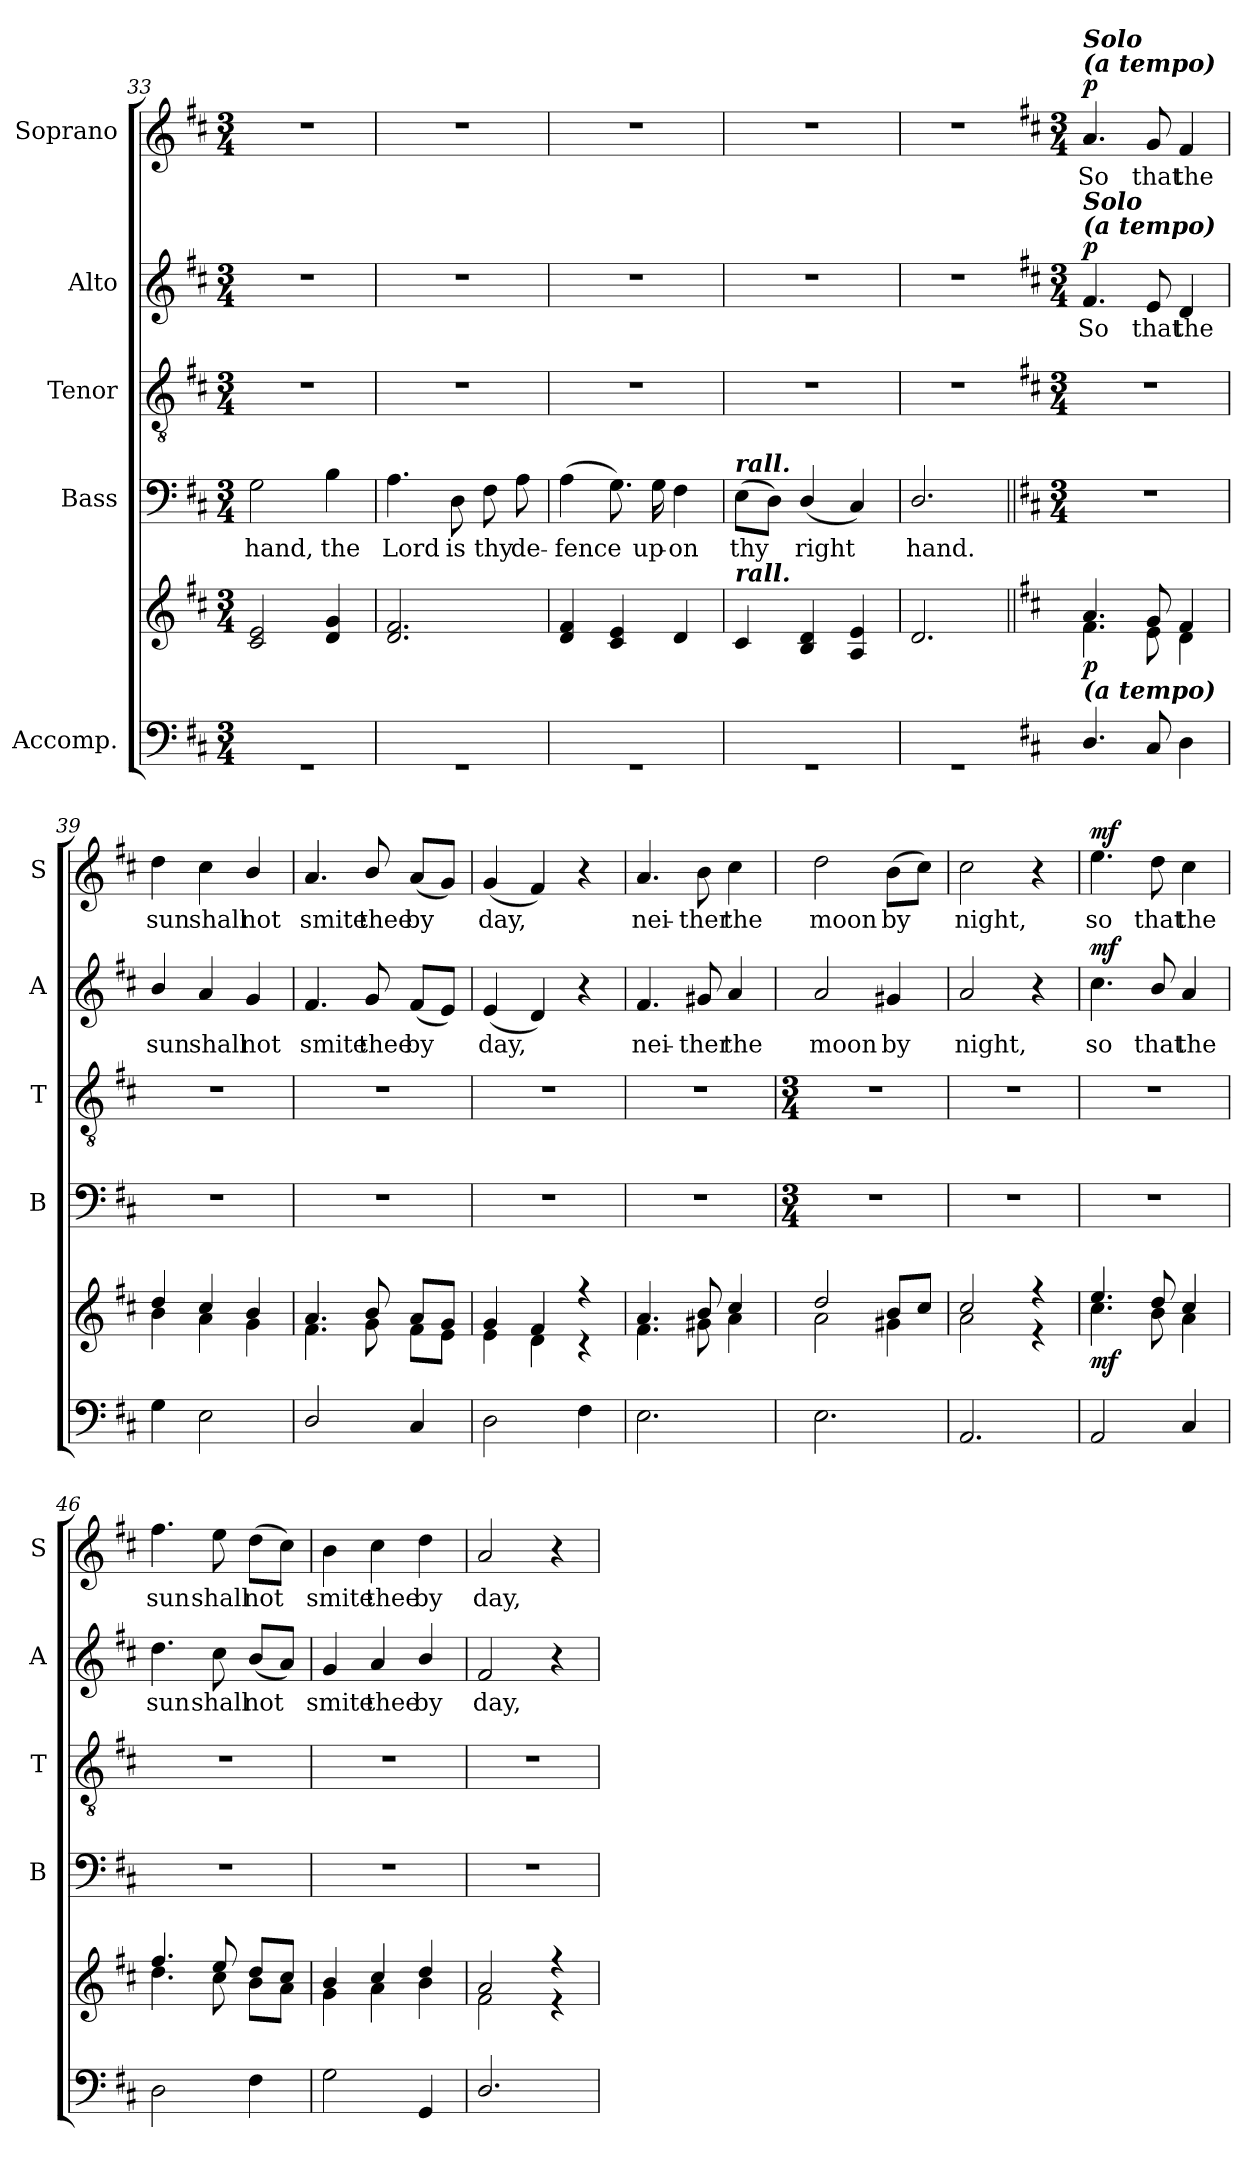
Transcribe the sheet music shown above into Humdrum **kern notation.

**kern	**kern	**dynam	**kern	**text	**kern	**kern	**text	**dynam	**kern	**text	**dynam
*part5	*part5	*part5	*part4	*part4	*part3	*part2	*part2	*part2	*part1	*part1	*part1
*staff6	*staff5	*staff5/6	*staff4	*staff4	*staff3	*staff2	*staff2	*staff2	*staff1	*staff1	*staff1
*I"Accomp.	*	*	*I"Bass	*	*I"Tenor	*I"Alto	*	*	*I"Soprano	*	*
*	*	*	*I'B	*	*I'T	*I'A	*	*	*I'S	*	*
!!LO:LB:g=z
*clefF4	*clefG2	*	*clefF4	*	*clefGv2	*clefG2	*	*	*clefG2	*	*
*k[f#c#]	*k[f#c#]	*	*k[f#c#]	*	*k[f#c#]	*k[f#c#]	*	*	*k[f#c#]	*	*
*D:	*D:	*	*D:	*	*D:	*D:	*	*	*D:	*	*
*M3/4	*M3/4	*	*M3/4	*	*M3/4	*M3/4	*	*	*M3/4	*	*
=33	=33	=33	=33	=33	=33	=33	=33	=33	=33	=33	=33
*^	*^	*	*	*	*	*	*	*	*	*	*
!LO:N:vis=1	!LO:N:vis=1	!	!LO:N:vis=1	!	!	!LO:LY:b	!	!	!	!	!	!	!
2.ryy	2.r	2c# 2e	2.ryy	.	2G	hand,	2.r	2.r	.	.	2.r	.	.
!	!	!	!	!	!	!LO:LY:b	!	!	!	!	!	!	!
.	.	4d/ 4g/	.	.	4B	the	.	.	.	.	.	.	.
=34	=34	=34	=34	=34	=34	=34	=34	=34	=34	=34	=34	=34	=34
!LO:N:vis=1	!LO:N:vis=1	!	!LO:N:vis=1	!	!	!LO:LY:b	!	!	!	!	!	!	!
2.ryy	2.r	2.d 2.f#	2.ryy	.	4.A	Lord	2.r	2.r	.	.	2.r	.	.
!	!	!	!	!	!	!LO:LY:b	!	!	!	!	!	!	!
.	.	.	.	.	8D	is	.	.	.	.	.	.	.
!	!	!	!	!	!	!LO:LY:b	!	!	!	!	!	!	!
.	.	.	.	.	8F#	thy	.	.	.	.	.	.	.
!	!	!	!	!	!	!LO:LY:b	!	!	!	!	!	!	!
.	.	.	.	.	8A	de-	.	.	.	.	.	.	.
=35	=35	=35	=35	=35	=35	=35	=35	=35	=35	=35	=35	=35	=35
!LO:N:vis=1	!LO:N:vis=1	!	!LO:N:vis=1	!	!	!LO:LY:b	!	!	!	!	!	!	!
2.ryy	2.r	4d 4f#	2.ryy	.	(>4A	-fence	2.r	2.r	.	.	2.r	.	.
.	.	4c# 4e	.	.	8.G)	.	.	.	.	.	.	.	.
!	!	!	!	!	!	!LO:LY:b	!	!	!	!	!	!	!
.	.	.	.	.	16G	up-	.	.	.	.	.	.	.
!	!	!	!	!	!	!LO:LY:b	!	!	!	!	!	!	!
.	.	4d	.	.	4F#	-on	.	.	.	.	.	.	.
=36	=36	=36	=36	=36	=36	=36	=36	=36	=36	=36	=36	=36	=36
!	!	!	!	!	!LO:TX:a:Bi:t=rall.	!	!	!	!	!	!	!	!
!	!	!LO:TX:a:Bi:t=rall.	!	!	!	!	!	!	!	!	!	!	!
!LO:N:vis=1	!LO:N:vis=1	!	!LO:N:vis=1	!	!	!LO:LY:b	!	!	!	!	!	!	!
2.ryy	2.r	4c#	2.ryy	.	(>8EL	thy	2.r	2.r	.	.	2.r	.	.
.	.	.	.	.	8DJ)	.	.	.	.	.	.	.	.
!	!	!	!	!	!	!LO:LY:b	!	!	!	!	!	!	!
.	.	4B/ 4d/	.	.	(<4D/	right	.	.	.	.	.	.	.
.	.	4A 4e	.	.	4C#)	.	.	.	.	.	.	.	.
=37	=37	=37	=37	=37	=37	=37	=37	=37	=37	=37	=37	=37	=37
!LO:N:vis=1	!LO:N:vis=1	!	!LO:N:vis=1	!	!	!LO:LY:b	!	!	!	!	!	!	!
2.ryy	2.r	2.d/	2.ryy	.	2.D/	hand.	2.r	2.r	.	.	2.r	.	.
*v	*v	*	*	*	*	*	*	*	*	*	*	*	*
!!LO:LB:g=z
=38||	=38||	=38||	=38	=38||	=38	=38	=38	=38	=38	=38	=38	=38
*	*	*	*	*	*	*	*k[f#c#]	*	*	*k[f#c#]	*	*
*	*	*	*	*	*	*	*D:	*	*	*D:	*	*
*	*	*	*	*M3/4	*	*M3/4	*M3/4	*	*	*M3/4	*	*
*^	*	*	*	*	*	*	*	*	*	*	*	*
!	!	!	!	!	!	!	!	!	!	!	!LO:TX:a:Bi:t=(a tempo)	!	!
!	!	!	!	!	!	!	!	!	!	!	!LO:TX:a:Bi:t=Solo	!	!
!	!	!	!	!	!	!	!	!LO:TX:a:Bi:t=(a tempo)	!	!	!	!	!
!	!	!	!	!	!	!	!	!LO:TX:a:Bi:t=Solo	!	!	!	!	!
!	!	!LO:TX:b:Bi:t=(a tempo)	!	!	!	!	!	!	!	!	!	!	!
!	!	!	!	!LO:DY:b	!	!	!	!	!LO:LY:b	!LO:DY:b	!	!LO:LY:b	!LO:DY:b
*v	*v	*	*	*	*	*	*	*	*	*	*	*	*
4.D/	4.a	4.f#	p	2.r	.	2.r	4.f#	So	p	4.a	So	p
!	!	!	!	!	!	!	!	!LO:LY:b	!	!	!LO:LY:b	!
8C#	8g	8e	.	.	.	.	8e	that	.	8g	that	.
!	!	!	!	!	!	!	!	!LO:LY:b	!	!	!LO:LY:b	!
4D	4f#	4d	.	.	.	.	4d	the	.	4f#	the	.
=39	=39	=39	=39	=39	=39	=39	=39	=39	=39	=39	=39	=39
!	!	!	!	!	!	!	!	!LO:LY:b	!	!	!LO:LY:b	!
4G	4dd	4b	.	2.r	.	2.r	4b/	sun	.	4dd	sun	.
!	!	!	!	!	!	!	!	!LO:LY:b	!	!	!LO:LY:b	!
2E	4cc#/	4a	.	.	.	.	4a	shall	.	4cc#	shall	.
!	!	!	!	!	!	!	!	!LO:LY:b	!	!	!LO:LY:b	!
.	4b/	4g	.	.	.	.	4g	not	.	4b/	not	.
=40	=40	=40	=40	=40	=40	=40	=40	=40	=40	=40	=40	=40
!	!	!	!	!	!	!	!	!LO:LY:b	!	!	!LO:LY:b	!
2D/	4.a	4.f#	.	2.r	.	2.r	4.f#	smite	.	4.a	smite	.
!	!	!	!	!	!	!	!	!LO:LY:b	!	!	!LO:LY:b	!
.	8b/	8g	.	.	.	.	8g	thee	.	8b/	thee	.
!	!	!	!	!	!	!	!	!LO:LY:b	!	!	!LO:LY:b	!
4C#	8aL	8f#L	.	.	.	.	(<8f#L	by	.	(<8aL	by	.
.	8gJ	8eJ	.	.	.	.	8eJ)	.	.	8gJ)	.	.
=41	=41	=41	=41	=41	=41	=41	=41	=41	=41	=41	=41	=41
!	!	!	!	!	!	!	!	!LO:LY:b	!	!	!LO:LY:b	!
2D	4g	4e	.	2.r	.	2.r	(<4e	day,	.	(<4g	day,	.
.	4f#	4d	.	.	.	.	4d)	.	.	4f#)	.	.
4F#	4r	4r	.	.	.	.	4r	.	.	4r	.	.
=42	=42	=42	=42	=42	=42	=42	=42	=42	=42	=42	=42	=42
!	!	!	!	!	!	!	!	!LO:LY:b	!	!	!LO:LY:b	!
2.E	4.a	4.f#	.	2.r	.	2.r	4.f#	nei-	.	4.a	nei-	.
!	!	!	!	!	!	!	!	!LO:LY:b	!	!	!LO:LY:b	!
.	8b/	8g#X	.	.	.	.	8g#X	-ther	.	8b	-ther	.
!	!	!	!	!	!	!	!	!LO:LY:b	!	!	!LO:LY:b	!
.	4cc#	4a\	.	.	.	.	4a	the	.	4cc#	the	.
!!LO:LB:g=z
=43	=43	=43	=43	=43	=43	=43	=43	=43	=43	=43	=43	=43
*	*	*	*	*M3/4	*	*M3/4	*	*	*	*	*	*
!	!	!	!	!	!	!	!	!LO:LY:b	!	!	!LO:LY:b	!
2.E	2dd	2a\	.	2.r	.	2.r	2a	moon	.	2dd	moon	.
!	!	!	!	!	!	!	!	!LO:LY:b	!	!	!LO:LY:b	!
.	8b/L	4g#X\	.	.	.	.	4g#X	by	.	(>8bL	by	.
.	8cc#/J	.	.	.	.	.	.	.	.	8cc#J)	.	.
=44	=44	=44	=44	=44	=44	=44	=44	=44	=44	=44	=44	=44
!	!	!	!	!	!	!	!	!LO:LY:b	!	!	!LO:LY:b	!
2.AA	2cc#	2a\	.	2.r	.	2.r	2a	night,	.	2cc#	night,	.
.	4r	4r	.	.	.	.	4r	.	.	4r	.	.
=45	=45	=45	=45	=45	=45	=45	=45	=45	=45	=45	=45	=45
!	!	!	!LO:DY:b	!	!	!	!	!LO:LY:b	!LO:DY:b	!	!LO:LY:b	!LO:DY:b
2AA	4.ee	4.cc#	mf	2.r	.	2.r	4.cc#	so	mf	4.ee	so	mf
!	!	!	!	!	!	!	!	!LO:LY:b	!	!	!LO:LY:b	!
.	8dd	8b	.	.	.	.	8b/	that	.	8dd	that	.
!	!	!	!	!	!	!	!	!LO:LY:b	!	!	!LO:LY:b	!
4C#	4cc#	4a\	.	.	.	.	4a	the	.	4cc#	the	.
=46	=46	=46	=46	=46	=46	=46	=46	=46	=46	=46	=46	=46
!	!	!	!	!	!	!	!	!LO:LY:b	!	!	!LO:LY:b	!
2D	4.ff#	4.dd	.	2.r	.	2.r	4.dd	sun	.	4.ff#	sun	.
!	!	!	!	!	!	!	!	!LO:LY:b	!	!	!LO:LY:b	!
.	8ee	8cc#	.	.	.	.	8cc#	shall	.	8ee	shall	.
!	!	!	!	!	!	!	!	!LO:LY:b	!	!	!LO:LY:b	!
4F#	8ddL	8b\L	.	.	.	.	(<8bL	not	.	(>8ddL	not	.
.	8cc#J	8a\J	.	.	.	.	8aJ)	.	.	8cc#J)	.	.
=47	=47	=47	=47	=47	=47	=47	=47	=47	=47	=47	=47	=47
!	!	!	!	!	!	!	!	!LO:LY:b	!	!	!LO:LY:b	!
2G	4b/	4g	.	2.r	.	2.r	4g	smite	.	4b	smite	.
!	!	!	!	!	!	!	!	!LO:LY:b	!	!	!LO:LY:b	!
.	4cc#	4a\	.	.	.	.	4a	thee	.	4cc#	thee	.
!	!	!	!	!	!	!	!	!LO:LY:b	!	!	!LO:LY:b	!
4GG	4dd	4b	.	.	.	.	4b/	by	.	4dd	by	.
=48	=48	=48	=48	=48	=48	=48	=48	=48	=48	=48	=48	=48
!	!	!	!	!	!	!	!	!LO:LY:b	!	!	!LO:LY:b	!
2.D/	2a	2f#	.	2.r	.	2.r	2f#	day,	.	2a	day,	.
.	4r	4r	.	.	.	.	4r	.	.	4r	.	.
*	*v	*v	*	*	*	*	*	*	*	*	*	*
=	=	=	=	=	=	=	=	=	=	=	=
*-	*-	*-	*-	*-	*-	*-	*-	*-	*-	*-	*-
